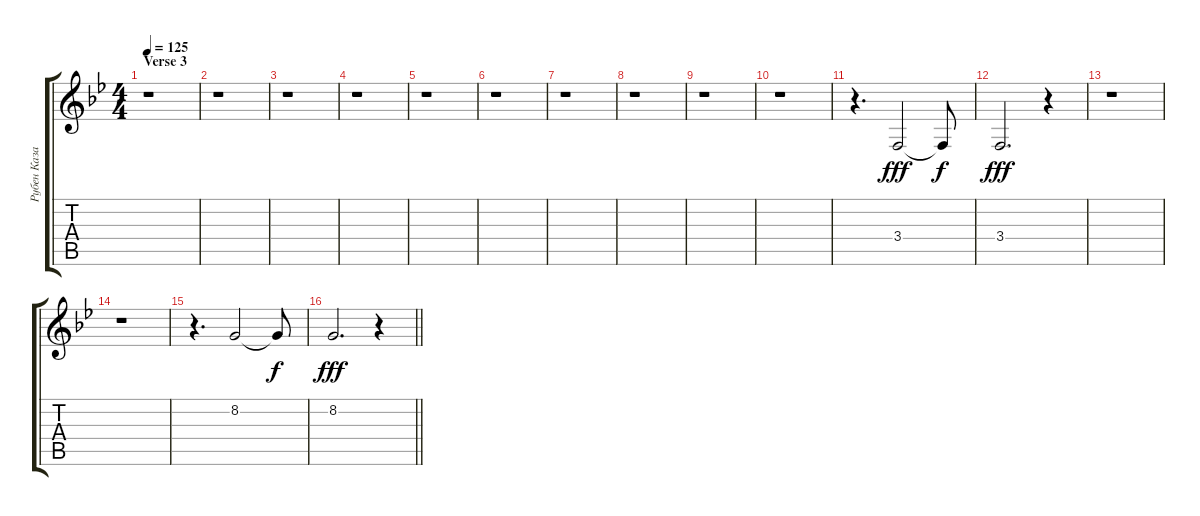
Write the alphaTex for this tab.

\track ("Рубен Казарьян (Бэк-Вокал)" "Рубен Каза") {instrument baritonesax}
\staff {score tabs}
\tuning (E4 B3 G3 D3 A2 E2) {hide}
\ts (4 4)
\section ("" "Verse 3")
\tempo 125
\clef g2
\ks bb
r.1{dy fff} |
r.1 |
r.1 |
r.1 |
r.1 |
r.1 |
r.1 |
r.1 |
r.1 |
r.1 |
r.4{d} 3.4.2{balance 0} 3.4{t}.8{dy f} |
3.4.2{d dy fff balance 16} r.4 |
r.1 |
r.1 |
r.4{d} 8.2.2{balance 0} 8.2{t}.8{dy f} |
\barLineRight lightlight
8.2.2{d dy fff balance 16} r.4
